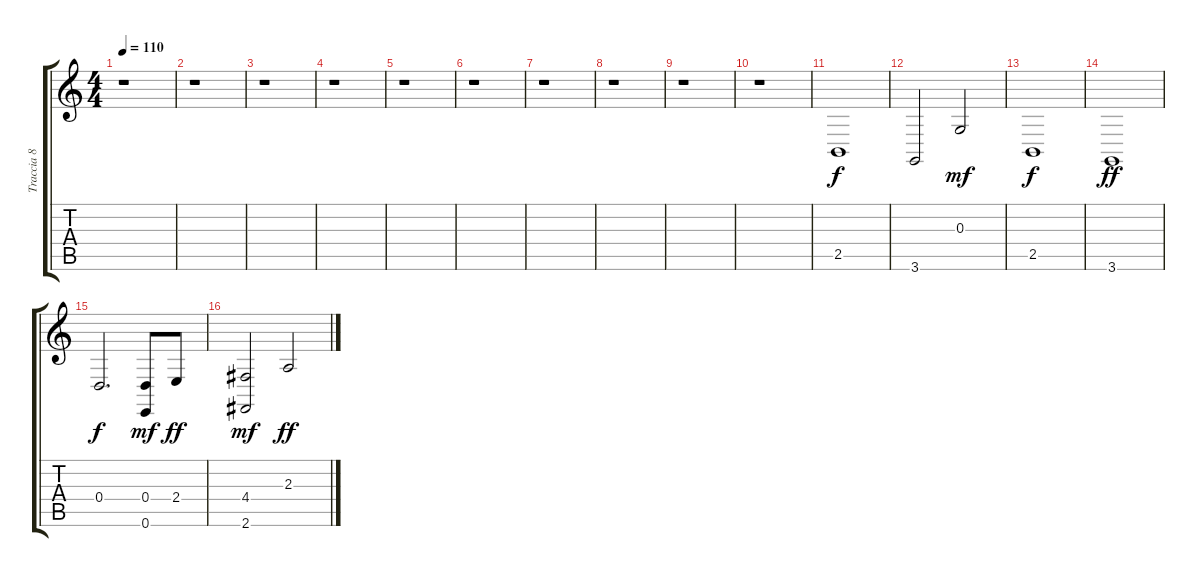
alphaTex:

\track ("Traccia 8" "Traccia 8") {instrument pad8sweep}
\staff {score tabs}
\tuning (E4 B3 G3 D3 A2 E2) {hide}
\ts (4 4)
\tempo 110
\clef g2
\ks c
r.1{dy f} |
r.1 |
r.1 |
r.1 |
r.1 |
r.1 |
r.1 |
r.1 |
r.1 |
r.1 |
2.5.1{instrument lead5charang} |
3.6.2 0.3.2{dy mf} |
2.5.1{dy f} |
3.6.1{dy ff} |
0.4.2{d dy f} (0.4 0.6).8{dy mf} 2.4.8{dy ff} |
(4.4 2.6).2{dy mf} 2.3.2{dy ff}
